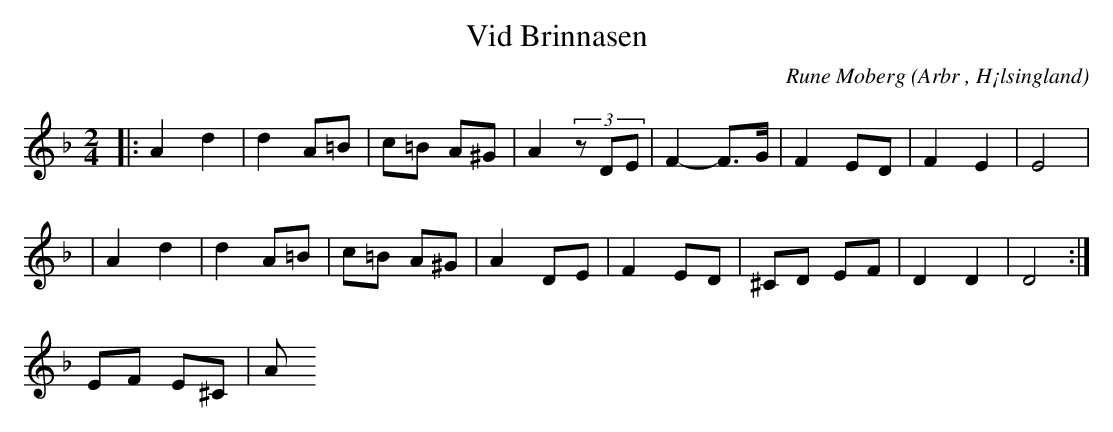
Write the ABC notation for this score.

X:1
T:Vid Brinnasen
C: Rune Moberg
O:Arbr , H¡lsingland
M:2/4
L:1/8
K:Dm
|:A2 d2|d2 A=B|c=B A^G|A2 (3zDE| F2-F>G| F2 ED|F2 E2|E4|
| A2 d2|d2 A=B|c=B A^G|A2 DE|F2 ED|^CD EF|D2 D2|D4:|
EF E^C|A
